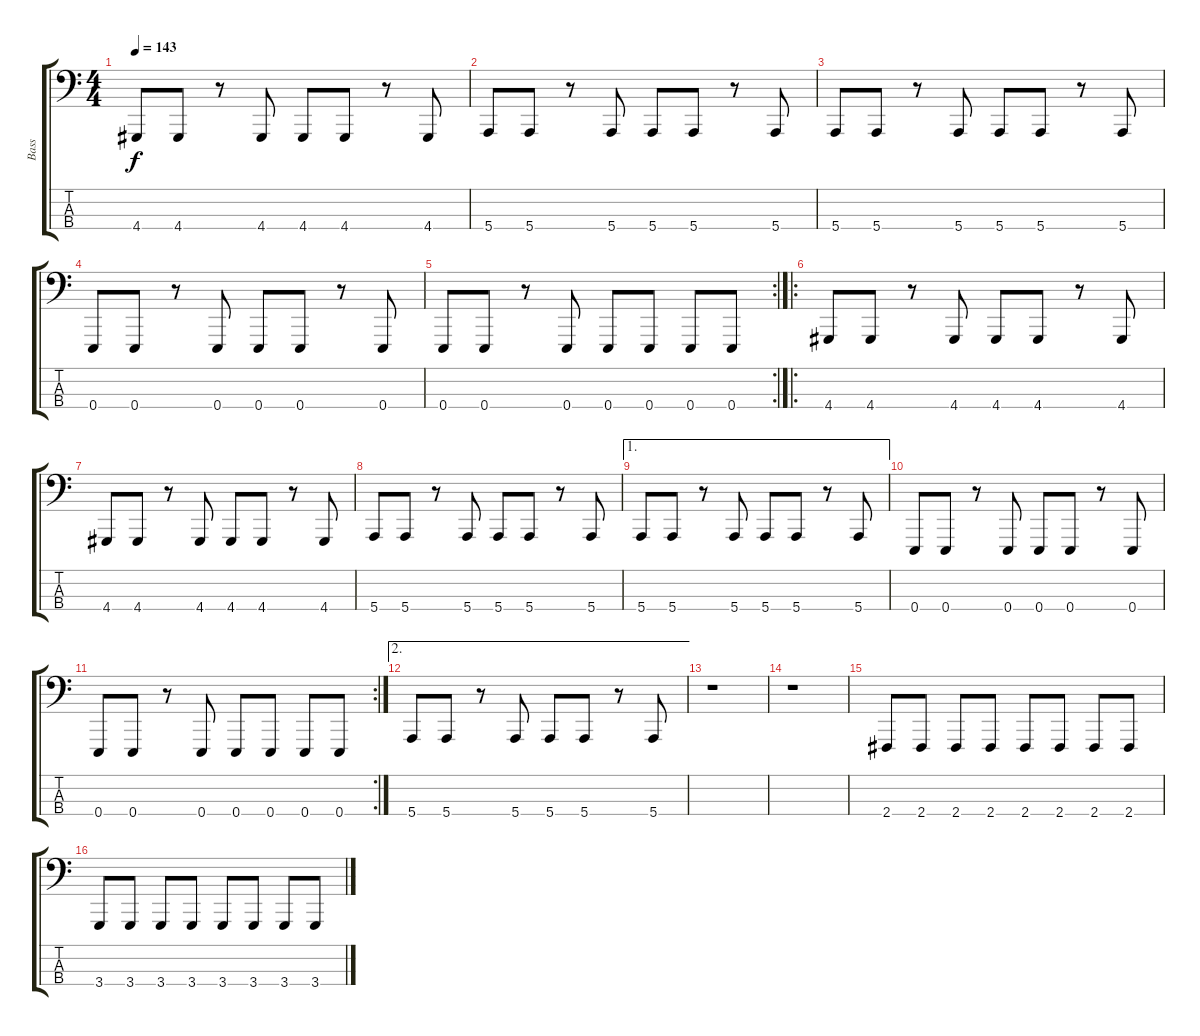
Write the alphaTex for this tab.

\track ("Bass" "Bass") {instrument lead8bassandlead}
\staff {score tabs}
\tuning (G2 D2 A1 E1) {hide}
\ts (4 4)
\tempo 143
\clef f4
\ks c
4.4.8{dy f} 4.4.8 r.8 4.4.8 4.4.8 4.4.8 r.8 4.4.8 |
5.4.8 5.4.8 r.8 5.4.8 5.4.8 5.4.8 r.8 5.4.8 |
5.4.8 5.4.8 r.8 5.4.8 5.4.8 5.4.8 r.8 5.4.8 |
0.4.8 0.4.8 r.8 0.4.8 0.4.8 0.4.8 r.8 0.4.8 |
\rc 2
0.4.8 0.4.8 r.8 0.4.8 0.4.8 0.4.8 0.4.8 0.4.8 |
\ro
4.4.8 4.4.8 r.8 4.4.8 4.4.8 4.4.8 r.8 4.4.8 |
4.4.8 4.4.8 r.8 4.4.8 4.4.8 4.4.8 r.8 4.4.8 |
5.4.8 5.4.8 r.8 5.4.8 5.4.8 5.4.8 r.8 5.4.8 |
\ae 1
5.4.8 5.4.8 r.8 5.4.8 5.4.8 5.4.8 r.8 5.4.8 |
0.4.8 0.4.8 r.8 0.4.8 0.4.8 0.4.8 r.8 0.4.8 |
\rc 2
0.4.8 0.4.8 r.8 0.4.8 0.4.8 0.4.8 0.4.8 0.4.8 |
\ae 2
5.4.8 5.4.8 r.8 5.4.8 5.4.8 5.4.8 r.8 5.4.8 |
r.1 |
r.1 |
2.4.8 2.4.8 2.4.8 2.4.8 2.4.8 2.4.8 2.4.8 2.4.8 |
3.4.8 3.4.8 3.4.8 3.4.8 3.4.8 3.4.8 3.4.8 3.4.8
